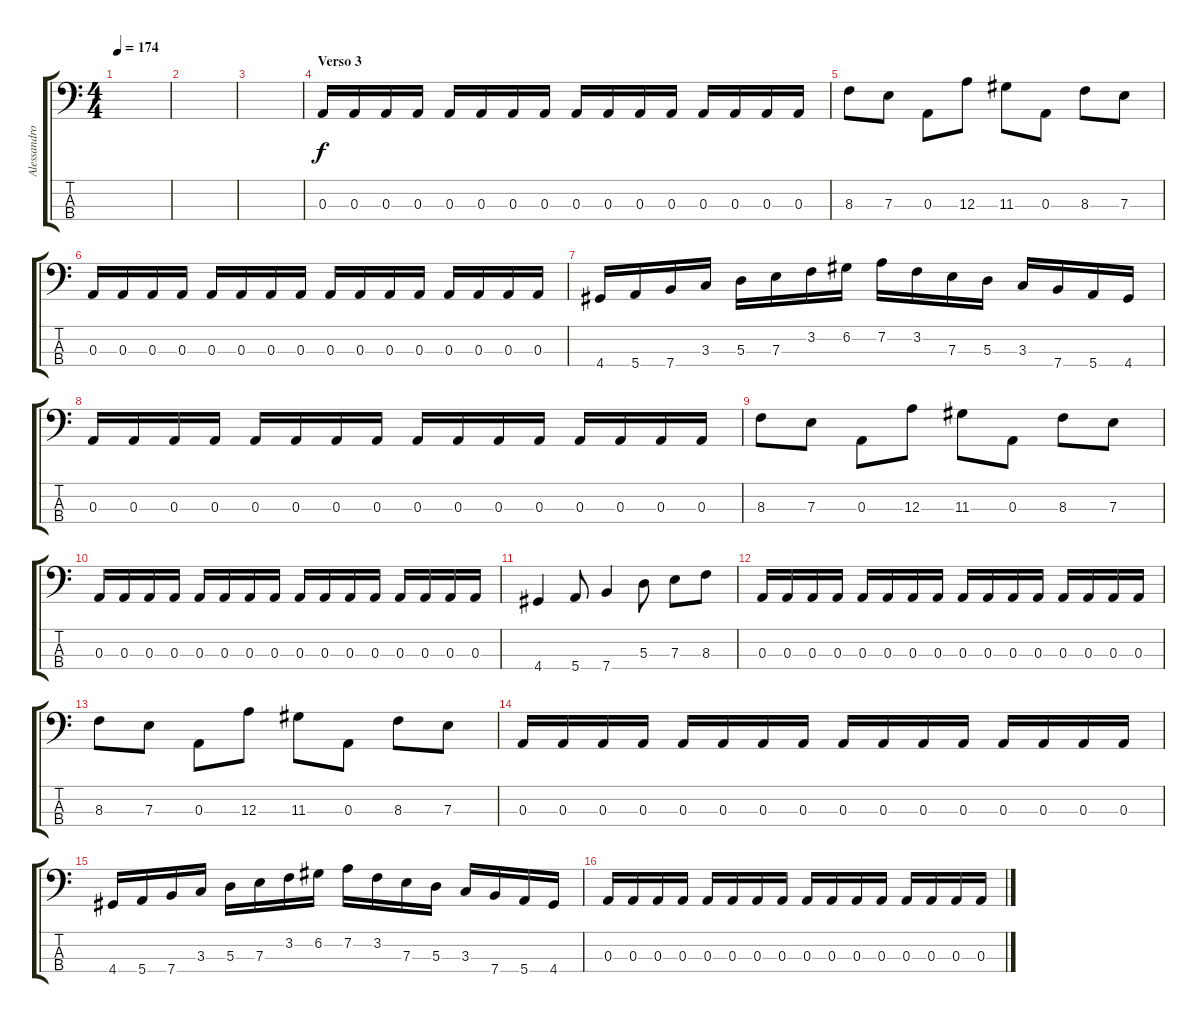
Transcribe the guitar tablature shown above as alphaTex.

\track ("Alessandro Lotta (Bass)" "Alessandro") {instrument electricbassfinger}
\staff {score tabs}
\tuning (G2 D2 A1 E1) {hide}
\ts (4 4)
\tempo 174
\clef f4
\ks c
|
|
|
\section ("" "Verso 3")
0.3.16 0.3.16 0.3.16 0.3.16 0.3.16 0.3.16 0.3.16 0.3.16 0.3.16 0.3.16 0.3.16 0.3.16 0.3.16 0.3.16 0.3.16 0.3.16 |
8.3.8 7.3.8 0.3.8 12.3.8 11.3.8 0.3.8 8.3.8 7.3.8 |
0.3.16 0.3.16 0.3.16 0.3.16 0.3.16 0.3.16 0.3.16 0.3.16 0.3.16 0.3.16 0.3.16 0.3.16 0.3.16 0.3.16 0.3.16 0.3.16 |
4.4.16 5.4.16 7.4.16 3.3.16 5.3.16 7.3.16 3.2.16 6.2.16 7.2.16 3.2.16 7.3.16 5.3.16 3.3.16 7.4.16 5.4.16 4.4.16 |
0.3.16 0.3.16 0.3.16 0.3.16 0.3.16 0.3.16 0.3.16 0.3.16 0.3.16 0.3.16 0.3.16 0.3.16 0.3.16 0.3.16 0.3.16 0.3.16 |
8.3.8 7.3.8 0.3.8 12.3.8 11.3.8 0.3.8 8.3.8 7.3.8 |
0.3.16 0.3.16 0.3.16 0.3.16 0.3.16 0.3.16 0.3.16 0.3.16 0.3.16 0.3.16 0.3.16 0.3.16 0.3.16 0.3.16 0.3.16 0.3.16 |
4.4.4 5.4.8 7.4.4 5.3.8 7.3.8 8.3.8 |
0.3.16 0.3.16 0.3.16 0.3.16 0.3.16 0.3.16 0.3.16 0.3.16 0.3.16 0.3.16 0.3.16 0.3.16 0.3.16 0.3.16 0.3.16 0.3.16 |
8.3.8 7.3.8 0.3.8 12.3.8 11.3.8 0.3.8 8.3.8 7.3.8 |
0.3.16 0.3.16 0.3.16 0.3.16 0.3.16 0.3.16 0.3.16 0.3.16 0.3.16 0.3.16 0.3.16 0.3.16 0.3.16 0.3.16 0.3.16 0.3.16 |
4.4.16 5.4.16 7.4.16 3.3.16 5.3.16 7.3.16 3.2.16 6.2.16 7.2.16 3.2.16 7.3.16 5.3.16 3.3.16 7.4.16 5.4.16 4.4.16 |
0.3.16 0.3.16 0.3.16 0.3.16 0.3.16 0.3.16 0.3.16 0.3.16 0.3.16 0.3.16 0.3.16 0.3.16 0.3.16 0.3.16 0.3.16 0.3.16
